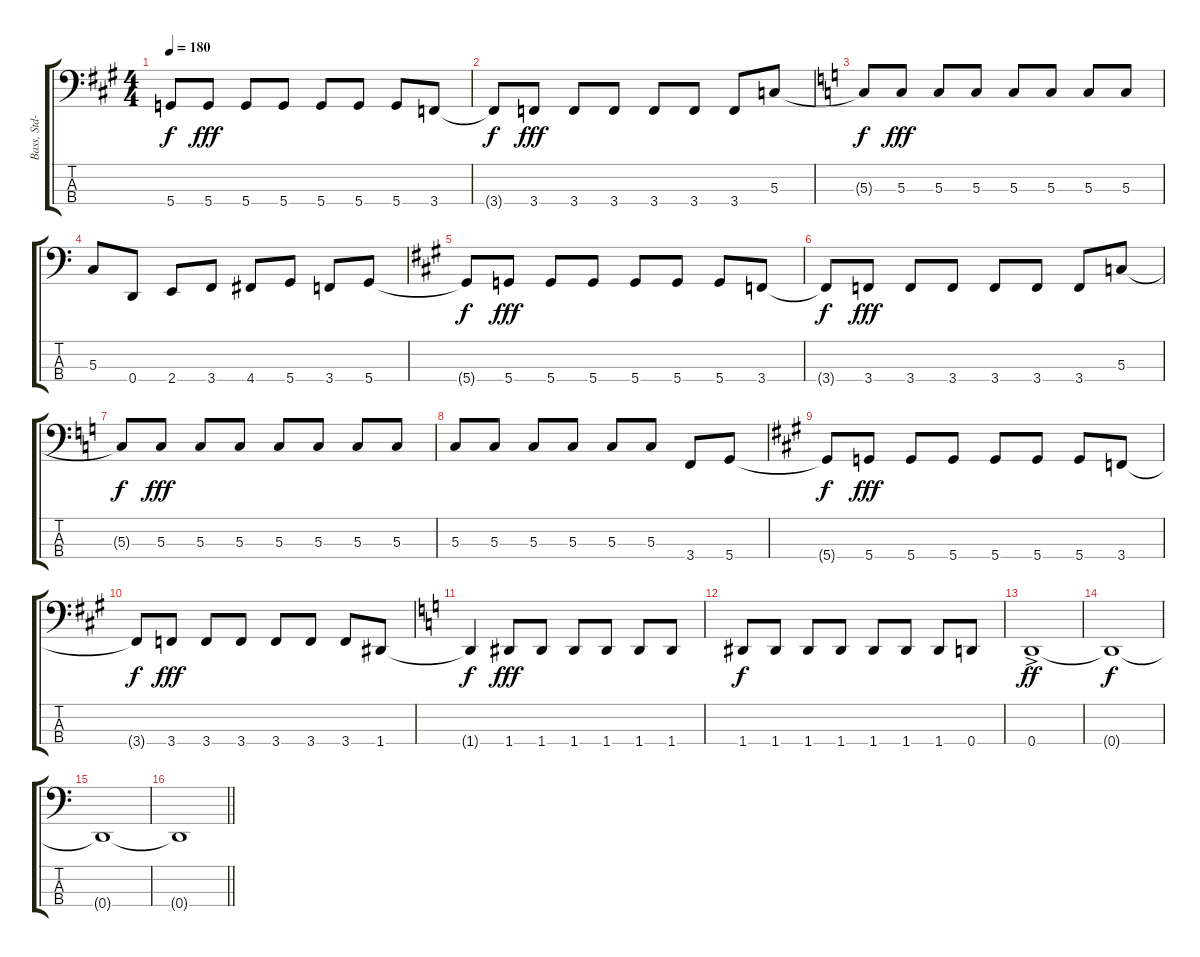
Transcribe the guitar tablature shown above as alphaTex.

\track ("Bass, Std-D" "Bass, Std-") {instrument electricbasspick}
\staff {score tabs}
\tuning (F2 C2 G1 D1) {hide}
\ts (4 4)
\tempo 180
\clef f4
\ks a
5.4{t}.8{dy f} 5.4.8{dy fff} 5.4.8 5.4.8 5.4.8 5.4.8 5.4.8 3.4.8 |
3.4{t}.8{dy f} 3.4.8{dy fff} 3.4.8 3.4.8 3.4.8 3.4.8 3.4.8 5.3.8 |
\ks c
5.3{t}.8{dy f} 5.3.8{dy fff} 5.3.8 5.3.8 5.3.8 5.3.8 5.3.8 5.3.8 |
5.3.8 0.4.8 2.4.8 3.4.8 4.4.8 5.4.8 3.4.8 5.4.8 |
\ks a
5.4{t}.8{dy f} 5.4.8{dy fff} 5.4.8 5.4.8 5.4.8 5.4.8 5.4.8 3.4.8 |
3.4{t}.8{dy f} 3.4.8{dy fff} 3.4.8 3.4.8 3.4.8 3.4.8 3.4.8 5.3.8 |
\ks c
5.3{t}.8{dy f} 5.3.8{dy fff} 5.3.8 5.3.8 5.3.8 5.3.8 5.3.8 5.3.8 |
5.3.8 5.3.8 5.3.8 5.3.8 5.3.8 5.3.8 3.4.8 5.4.8 |
\ks a
5.4{t}.8{dy f} 5.4.8{dy fff} 5.4.8 5.4.8 5.4.8 5.4.8 5.4.8 3.4.8 |
3.4{t}.8{dy f} 3.4.8{dy fff} 3.4.8 3.4.8 3.4.8 3.4.8 3.4.8 1.4.8 |
\ks c
1.4{t}.4{dy f} 1.4.8{dy fff} 1.4.8 1.4.8 1.4.8 1.4.8 1.4.8 |
1.4.8{dy f} 1.4.8 1.4.8 1.4.8 1.4.8 1.4.8 1.4.8 0.4.8 |
0.4{ac}.1{dy ff} |
0.4{t}.1{dy f} |
0.4{t}.1 |
\barLineRight lightlight
0.4{t}.1
